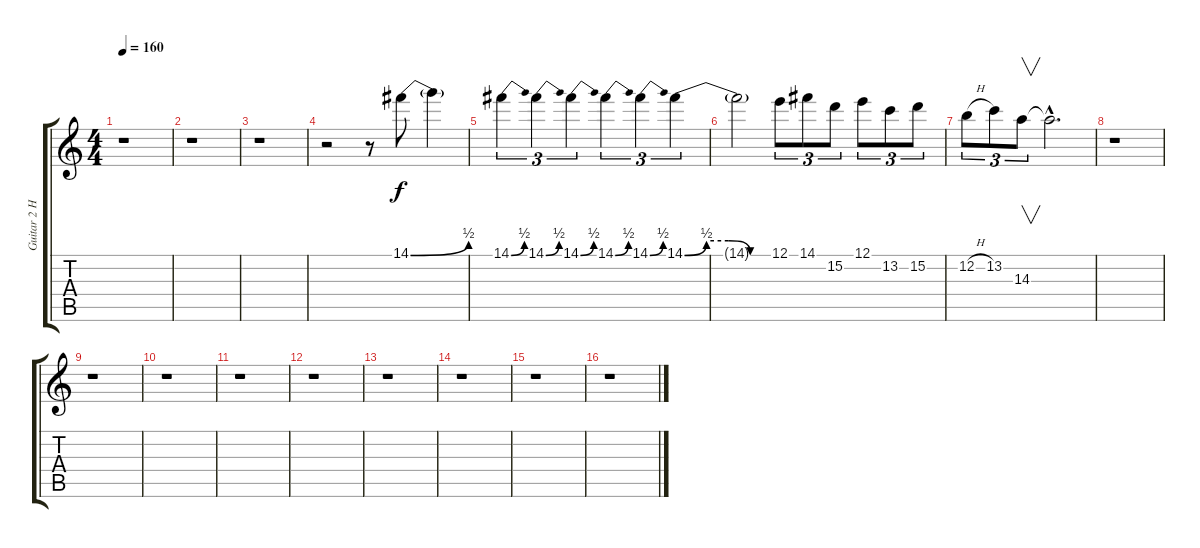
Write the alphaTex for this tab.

\track ("Guitar 2 Harm." "Guitar 2 H") {instrument distortionguitar}
\staff {score tabs}
\tuning (E4 B3 G3 D3 A2 E2) {hide}
\ts (4 4)
\tempo 160
\clef g2
\ks c
r.1{dy f} |
r.1 |
r.1 |
r.2 r.8 14.1{be (bend 0 0 60 2)}.8 14.1{t}.4 |
14.1{be (bend 0 0 60 2)}.4{tu (3 2)} 14.1{be (bend 0 0 60 2)}.4{tu (3 2)} 14.1{be (bend 0 0 60 2)}.4{tu (3 2)} 14.1{be (bend 0 0 60 2)}.4{tu (3 2)} 14.1{be (bend 0 0 60 2)}.4{tu (3 2)} 14.1{be (custom 0 0 15 2 30 2 45 0 60 0)}.4{tu (3 2)} |
14.1{t}.2 12.1.8{tu (3 2)} 14.1.8{tu (3 2)} 15.2.8{tu (3 2)} 12.1.8{tu (3 2)} 13.2.8{tu (3 2)} 15.2.8{tu (3 2)} |
12.2{h}.8{tu (3 2)} 13.2.8{tu (3 2)} 14.3.8{v tu (3 2)} 14.3{hac t}.2{d} |
r.1 |
r.1 |
r.1 |
r.1 |
r.1 |
r.1 |
r.1 |
r.1 |
r.1
